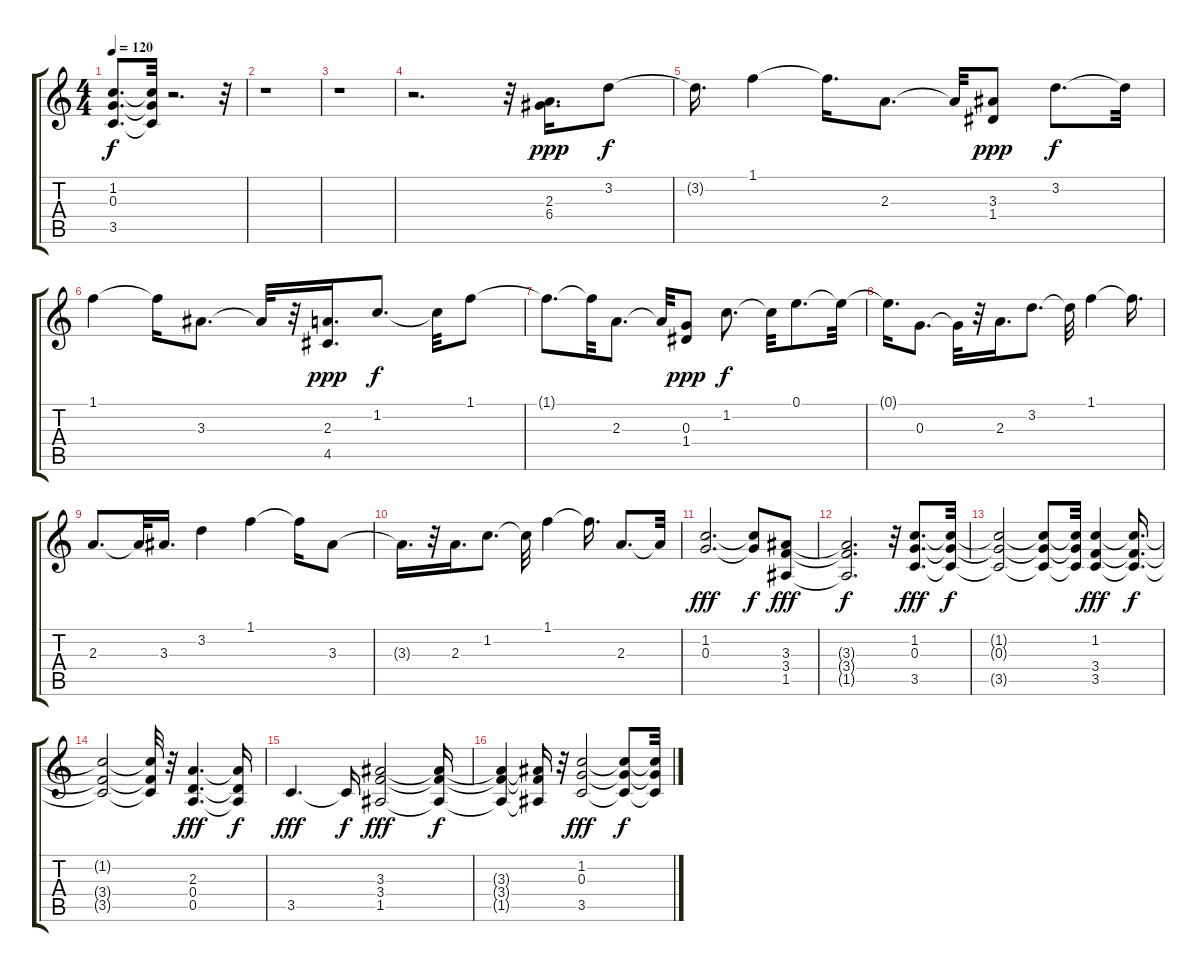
\track "" {instrument overdrivenguitar}
\staff {score tabs}
\tuning (E4 B3 G3 D3 A2 E2) {hide}
\ts (4 4)
\tempo 120
\clef g2
\ks c
(1.2{t} 0.3{t} 3.5{t}).8{d dy f} (1.2{t} 0.3{t} 3.5{t}).32 r.2{d} r.32 |
r.1 |
r.1 |
r.2{d} r.32 (2.3 6.4).16{d dy ppp} 3.2.8{dy f} |
3.2{t}.16{d} 1.1.4 1.1{t}.16{d} 2.3.8{d} 2.3{t}.32 (3.3 1.4).8{dy ppp} 3.2.8{d dy f} 3.2{t}.32 |
1.1.4 1.1{t}.16 3.3.8{d} 3.3{t}.32 r.32 (2.3 4.5).16{d dy ppp} 1.2.8{d dy f} 1.2{t}.32 1.1.8 |
1.1{t}.8{d} 1.1{t}.32 2.3.8{d} 2.3{t}.32 (0.3 1.4).8{dy ppp} 1.2.8{d dy f} 1.2{t}.32 0.1.8{d} 0.1{t}.32 |
0.1{t}.16{d} 0.3.8{d} 0.3{t}.32 r.32 2.3.16{d} 3.2.8{d} 3.2{t}.32 1.1.4 1.1{t}.16{d} |
2.3.8{d} 2.3{t}.32 3.3.16{d} 3.2.4 1.1.4 1.1{t}.16 3.3.8 |
3.3{t}.16{d} r.32 2.3.16{d} 1.2.8{d} 1.2{t}.32 1.1.4 1.1{t}.16{d} 2.3.8{d} 2.3{t}.32 |
(1.2 0.3).2{d dy fff} (1.2{t} 0.3{t}).8{dy f} (3.3 3.4 1.5).8{dy fff} |
(3.3{t} 3.4{t} 1.5{t}).2{d dy f} r.32 (1.2 0.3 3.5).8{d dy fff} (1.2{t} 0.3{t} 3.5{t}).32{dy f} |
(1.2{t} 0.3{t} 3.5{t}).2 (1.2{t} 0.3{t} 3.5{t}).8 (1.2{t} 0.3{t} 3.5{t}).32 (1.2 3.4 3.5).4{dy fff} (1.2{t} 3.4{t} 3.5{t}).16{d dy f} |
(1.2{t} 3.4{t} 3.5{t}).2 (1.2{t} 3.4{t} 3.5{t}).32 r.32 (2.3 0.4 0.5).4{d dy fff} (2.3{t} 0.4{t} 0.5{t}).16{dy f} |
3.5.4{d dy fff} 3.5{t}.16{dy f} (3.3 3.4 1.5).2{dy fff} (3.3{t} 3.4{t} 1.5{t}).16{dy f} |
(3.3{t} 3.4{t} 1.5{t}).4 (3.3{t} 3.4{t} 1.5{t}).16 r.32 (1.2 0.3 3.5).2{dy fff} (1.2{t} 0.3{t} 3.5{t}).8{dy f} (1.2{t} 0.3{t} 3.5{t}).32
